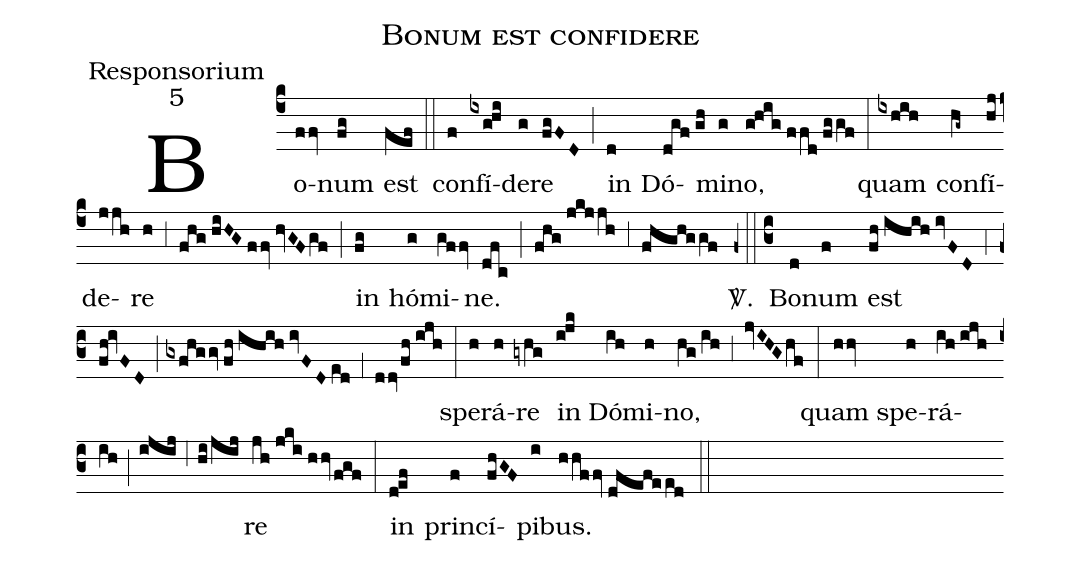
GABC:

name:Bonum est confidere;
office-part:Responsorium;
mode:5;
%%
(c4) Bo(ffv)num(fg) est(fef) (::)
con(f)fí(ixg!hi)de(g)re(fgFD) (;) in(d) Dó(dgf//gh)mi(g)no,(g!hig//ffd//fggf) (:)
quam(ixhih) con(hg~)fí(hj)de(jjh)re(h) (,3) (fhg//hiHG//ffv//hvGF/gf) (;) in(fg) hó(g)mi(gffv)ne.(dfc) (;) (fhg//jkjjh) (,3) (fhghggf)
<sp>V/</sp>.(z0::c3) Bo(d)num(f) est(fh//ihih//ivFD) (,4) (fh!ivFD) (;) (gxfhggv//fh//ihih//ivFD//ed) (,1) (ddv/fh//ijh) (:)
spe(h)rá(h)re(gyhg) in(i!jk) Dó(ih)mi(h)no,(hg//ih) (,3) (jvIHG/hf) (:)
quam(hhv) spe(h)rá(ih//ijh/ih;ijij;6hi/jij)re(jh//jki//hhv/fgf) (:)
in(d!ef) prin(f)cí(fhGF)pi(i)bus.(hhffv//dfefeed) (::)
